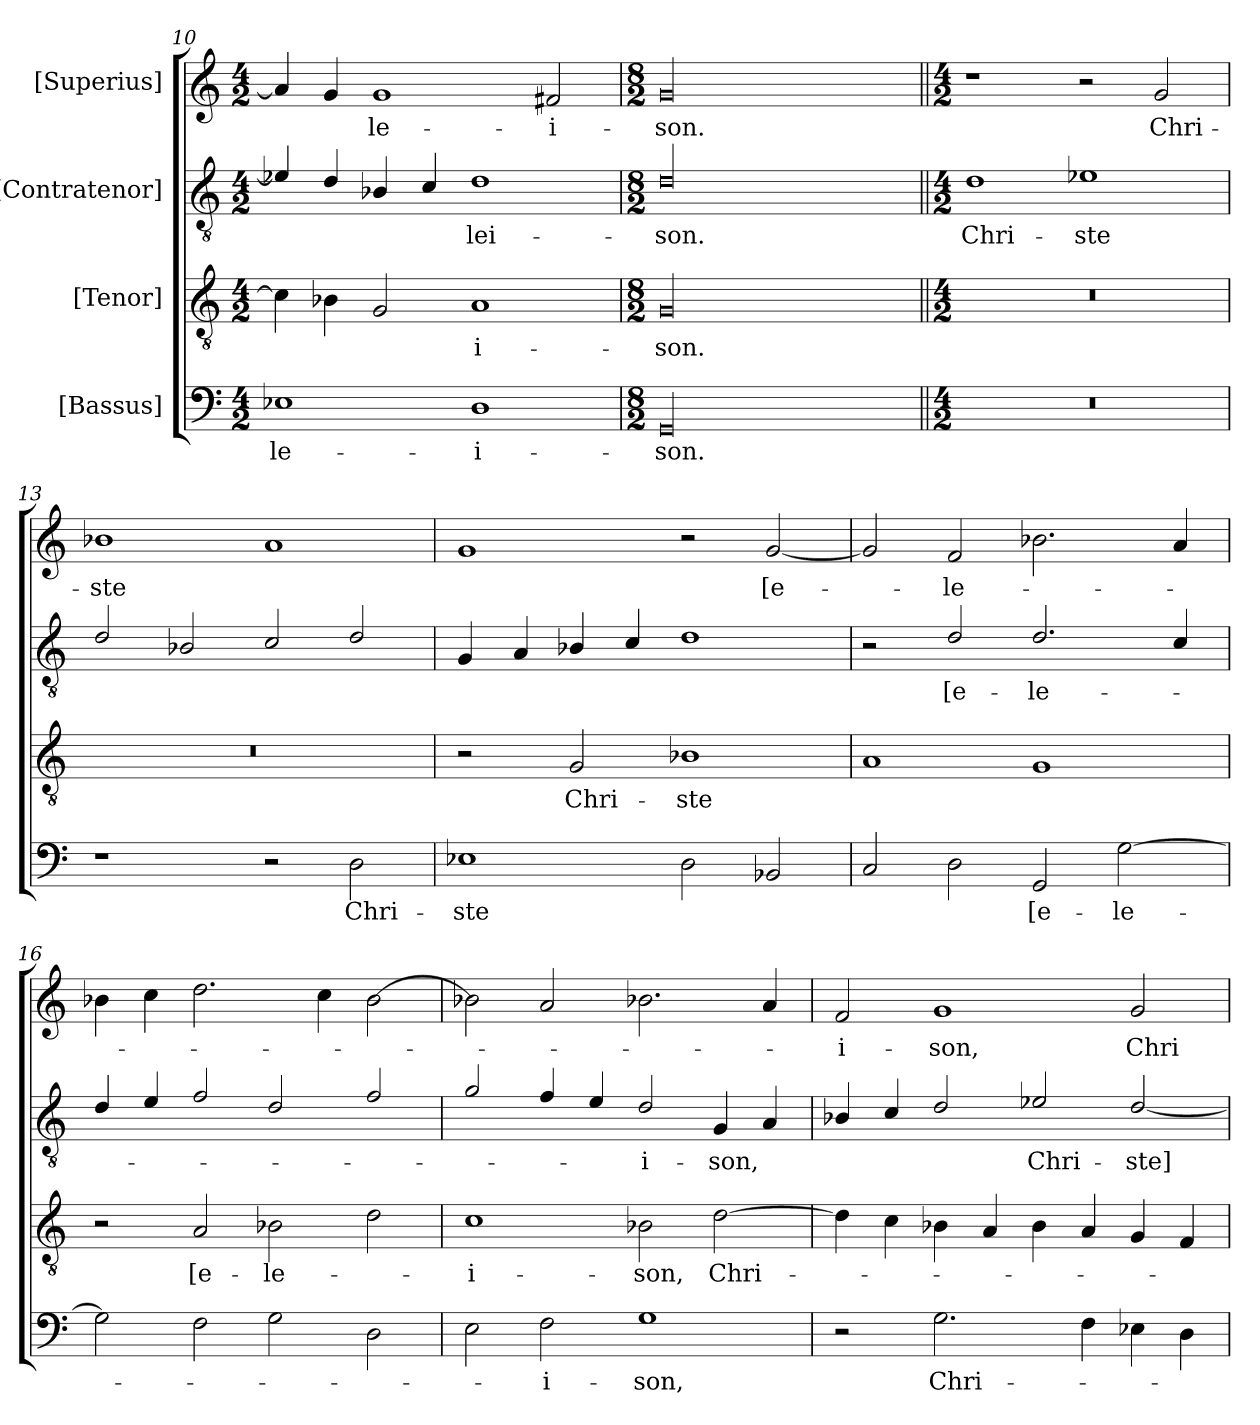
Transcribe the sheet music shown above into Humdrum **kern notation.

**kern	**text	**kern	**text	**kern	**text	**kern	**text
*part4	*part4	*part3	*part3	*part2	*part2	*part1	*part1
*staff4	*staff4	*staff3	*staff3	*staff2	*staff2	*staff1	*staff1
*I"[Bassus]	*	*I"[Tenor]	*	*I"[Contratenor]	*	*I"[Superius]	*
*clefF4	*	*clefGv2	*	*clefGv2	*	*clefG2	*
*k[]	*	*k[]	*	*k[]	*	*k[]	*
*M4/2	*	*M4/2	*	*M4/2	*	*M4/2	*
=10	=10	=10	=10	=10	=10	=10	=10
1E-X\	-le-	4c\]	.	4e-X/]	.	4a/]	.
.	.	4B-X\	.	4d/	.	4g/	.
.	.	2G/	.	4B-X/	.	1g/	-le-
.	.	.	.	4c/	.	.	.
1D\	-i-	1A/	-i-	1d/	-lei-	.	.
.	.	.	.	.	.	2f#X/	-i-
=11	=11	=11	=11	=11	=11	=11	=11
*M8/2	*	*M8/2	*	*M8/2	*	*M8/2	*
00GG/	-son.	00G/	-son.	00d/	-son.	00g/	-son.
=12||	=12||	=12||	=12||	=12||	=12||	=12||	=12||
*M4/2	*	*M4/2	*	*M4/2	*	*M4/2	*
0r	.	0r	.	1d/	Chri-	1r	.
.	.	.	.	1e-X/	-ste	2r	.
.	.	.	.	.	.	2g/	Chri-
=13	=13	=13	=13	=13	=13	=13	=13
1r	.	0r	.	2d/	.	1b-X\	-ste
.	.	.	.	2B-X/	.	.	.
2r	.	.	.	2c/	.	1a/	.
2D\	Chri-	.	.	2d/	.	.	.
=14	=14	=14	=14	=14	=14	=14	=14
1E-X\	-ste	2r	.	4G/	.	1g/	.
.	.	.	.	4A/	.	.	.
.	.	2G/	Chri-	4B-X/	.	.	.
.	.	.	.	4c/	.	.	.
2D\	.	1B-X\	-ste	1d/	.	2r	.
2BB-X/	.	.	.	.	.	[2g/	[e-
=15	=15	=15	=15	=15	=15	=15	=15
2C/	.	1A/	.	2r	.	2g/]	.
2D\	.	.	.	2d/	[e-	2f/	-le-
2GG/	[e-	1G/	.	2.d/	-le-	2.b-X\	.
[2G\	-le-	.	.	.	.	.	.
.	.	.	.	4c/	.	4a/	.
=16	=16	=16	=16	=16	=16	=16	=16
2G\]	.	2r	.	4d/	.	4b-X\	.
.	.	.	.	4e/	.	4cc\	.
2F\	.	2A/	[e-	2f/	.	2.dd\	.
2G\	.	2B-X\	-le-	2d/	.	.	.
.	.	.	.	.	.	4cc\	.
2D\	.	2d\	.	2f/	.	[2b-\	.
=17	=17	=17	=17	=17	=17	=17	=17
2E\	.	1c\	-i-	2g/	.	2b-X\]	.
2F\	-i-	.	.	4f/	.	2a/	.
.	.	.	.	4e/	.	.	.
1G\	-son,	2B-X\	-son,	2d/	-i-	2.b-X\	.
.	.	[2d\	Chri-	4G/	-son,	.	.
.	.	.	.	4A/	.	4a/	.
=18	=18	=18	=18	=18	=18	=18	=18
2r	.	4d\]	.	4B-X/	.	2f/	-i-
.	.	4c\	.	4c/	.	.	.
2.G\	Chri-	4B-X\	.	2d/	.	1g/	-son,
.	.	4A/	.	.	.	.	.
.	.	4B-\	.	2e-X/	Chri-	.	.
4F\	.	4A/	.	.	.	.	.
4E-X\	.	4G/	.	[2d/	-ste]	2g/	Chri-
4D\	.	4F/	.	.	.	.	.
=	=	=	=	=	=	=	=
*-	*-	*-	*-	*-	*-	*-	*-
